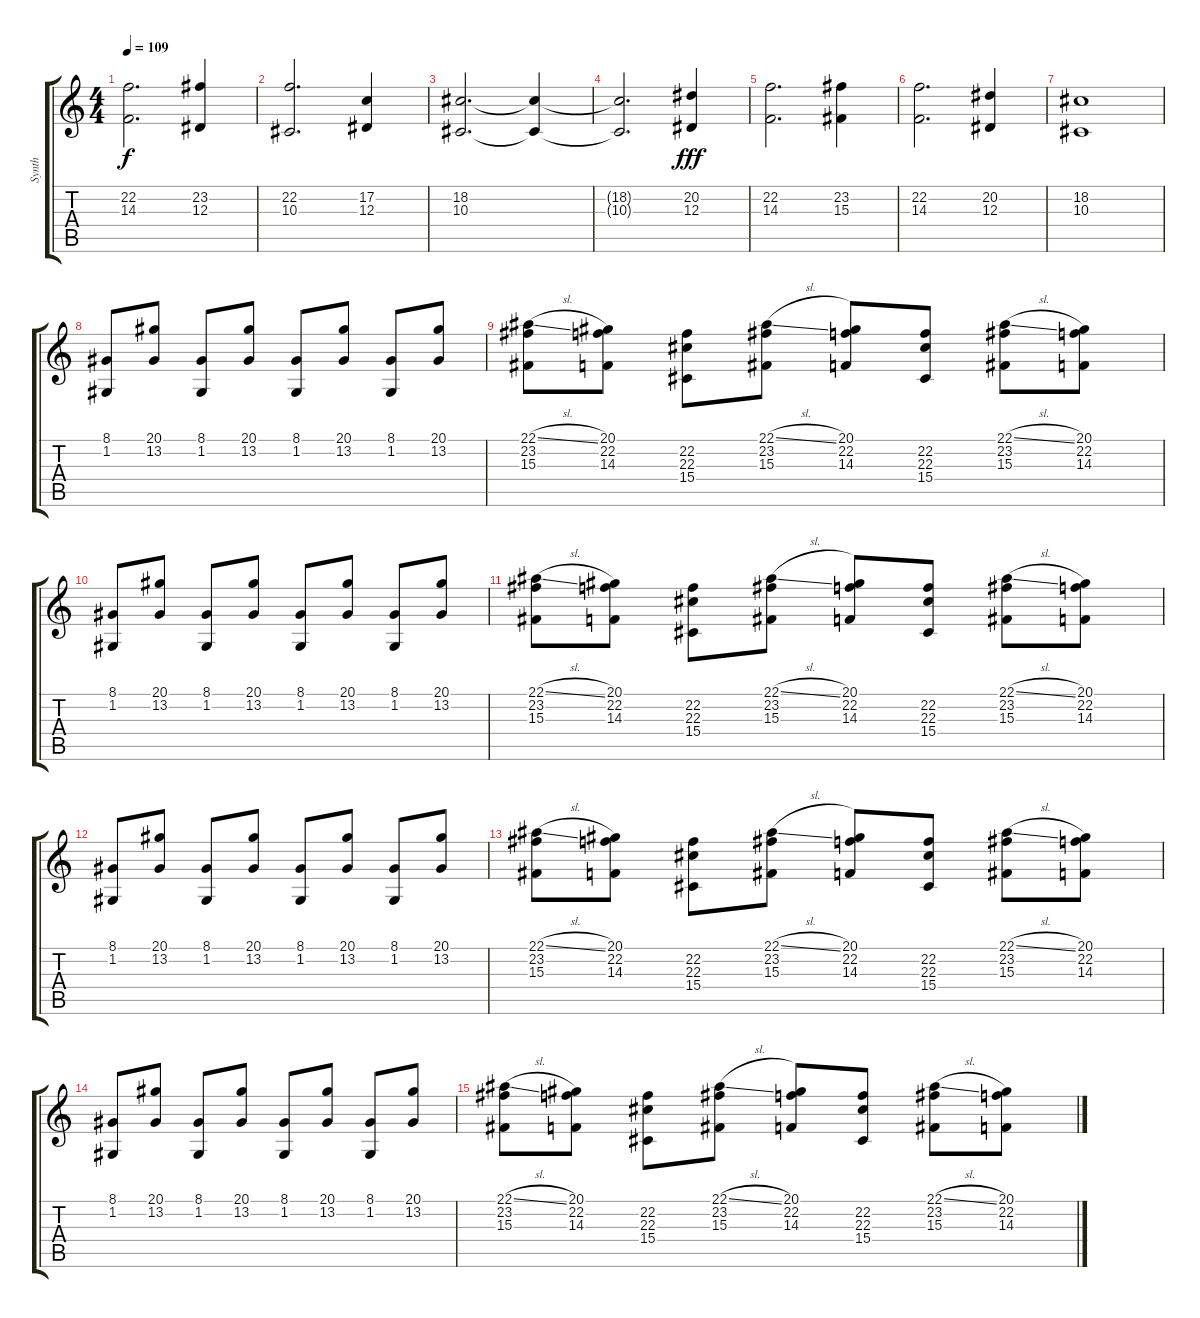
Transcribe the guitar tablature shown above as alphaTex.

\track ("Synth" "Synth") {instrument lead1square}
\staff {score tabs}
\tuning (C4 G3 Eb3 Bb2 F2 C2) {hide}
\ts (4 4)
\tempo 109
\clef g2
\ks c
(22.2 14.3).2{d dy f} (23.2 12.3).4 |
(22.2 10.3).2{d} (17.2 12.3).4 |
(18.2 10.3).2{d} (18.2{t} 10.3{t}).4 |
(18.2{t} 10.3{t}).2{d} (20.2 12.3).4{dy fff} |
(22.2 14.3).2{d} (23.2 15.3).4 |
(22.2 14.3).2{d} (20.2 12.3).4 |
(18.2 10.3).1 |
(8.1 1.2).8 (20.1 13.2).8 (8.1 1.2).8 (20.1 13.2).8 (8.1 1.2).8 (20.1 13.2).8 (8.1 1.2).8 (20.1 13.2).8 |
(22.1{sl} 23.2 15.3).8 (20.1 22.2 14.3).8 (22.2 22.3 15.4).8 (22.1{sl} 23.2 15.3).8 (20.1 22.2 14.3).8 (22.2 22.3 15.4).8 (22.1{sl} 23.2 15.3).8 (20.1 22.2 14.3).8 |
(8.1 1.2).8 (20.1 13.2).8 (8.1 1.2).8 (20.1 13.2).8 (8.1 1.2).8 (20.1 13.2).8 (8.1 1.2).8 (20.1 13.2).8 |
(22.1{sl} 23.2 15.3).8 (20.1 22.2 14.3).8 (22.2 22.3 15.4).8 (22.1{sl} 23.2 15.3).8 (20.1 22.2 14.3).8 (22.2 22.3 15.4).8 (22.1{sl} 23.2 15.3).8 (20.1 22.2 14.3).8 |
(8.1 1.2).8 (20.1 13.2).8 (8.1 1.2).8 (20.1 13.2).8 (8.1 1.2).8 (20.1 13.2).8 (8.1 1.2).8 (20.1 13.2).8 |
(22.1{sl} 23.2 15.3).8 (20.1 22.2 14.3).8 (22.2 22.3 15.4).8 (22.1{sl} 23.2 15.3).8 (20.1 22.2 14.3).8 (22.2 22.3 15.4).8 (22.1{sl} 23.2 15.3).8 (20.1 22.2 14.3).8 |
(8.1 1.2).8 (20.1 13.2).8 (8.1 1.2).8 (20.1 13.2).8 (8.1 1.2).8 (20.1 13.2).8 (8.1 1.2).8 (20.1 13.2).8 |
(22.1{sl} 23.2 15.3).8 (20.1 22.2 14.3).8 (22.2 22.3 15.4).8 (22.1{sl} 23.2 15.3).8 (20.1 22.2 14.3).8 (22.2 22.3 15.4).8 (22.1{sl} 23.2 15.3).8 (20.1 22.2 14.3).8
